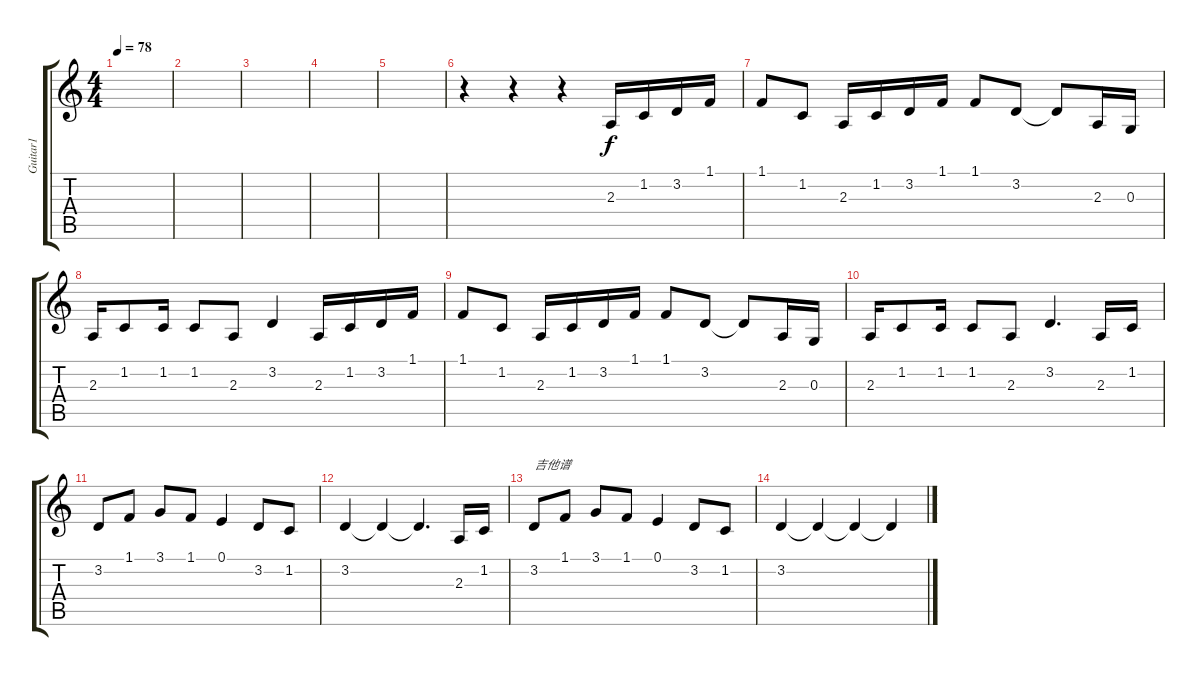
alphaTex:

\track ("Guitar1" "Guitar1") {instrument sitar}
\staff {score tabs}
\tuning (E4 B3 G3 D3 A2 E2) {hide}
\ts (4 4)
\tempo 78
\clef g2
\ks c
|
|
|
|
|
r.4 r.4 r.4 2.3.16 1.2.16 3.2.16 1.1.16 |
1.1.8 1.2.8 2.3.16 1.2.16 3.2.16 1.1.16 1.1.8 3.2.8 3.2{t}.8 2.3.16 0.3.16 |
2.3.16 1.2.8 1.2.16 1.2.8 2.3.8 3.2.4 2.3.16 1.2.16 3.2.16 1.1.16 |
1.1.8 1.2.8 2.3.16 1.2.16 3.2.16 1.1.16 1.1.8 3.2.8 3.2{t}.8 2.3.16 0.3.16 |
2.3.16 1.2.8 1.2.16 1.2.8 2.3.8 3.2.4{d} 2.3.16 1.2.16 |
3.2.8 1.1.8 3.1.8 1.1.8 0.1.4 3.2.8 1.2.8 |
3.2.4 3.2{t}.4 3.2{t}.4{d} 2.3.16 1.2.16 |
3.2.8{txt "吉他谱"} 1.1.8 3.1.8 1.1.8 0.1.4 3.2.8 1.2.8 |
3.2.4 3.2{t}.4 3.2{t}.4 3.2{t}.4
